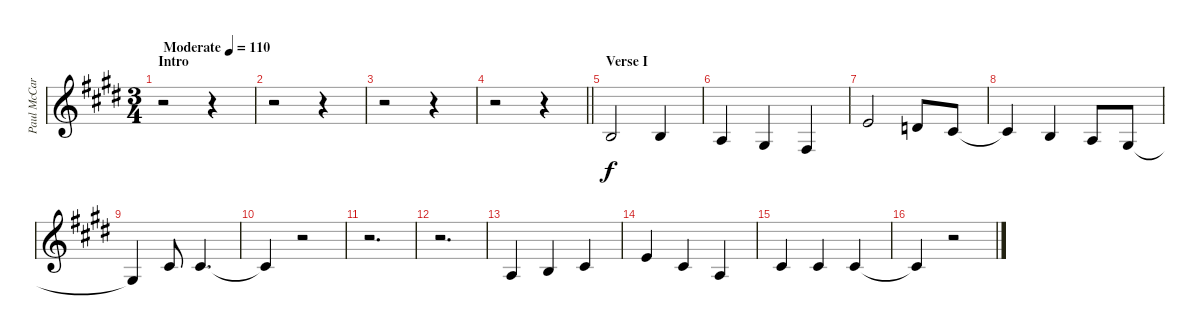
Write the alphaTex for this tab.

\track ("Paul McCartney's vocals" "Paul McCar") {instrument tenorsax}
\staff {score}
\tuning (E4 B3 G3 D3 A2 E2) {hide}
\ts (3 4)
\section ("" "Intro")
\tempo (110 "Moderate")
\clef g2
\ks e
r.2{dy f instrument tenorsax} r.4 |
r.2 r.4 |
r.2 r.4 |
\barLineRight lightlight
r.2 r.4 |
\section ("" "Verse I")
0.2.2 0.2.4 |
2.3.4 1.3.4 4.4.4 |
0.1.2 3.2.8 2.2.8 |
2.2{t}.4 0.2.4 2.3.8 1.3.8 |
1.3{t}.4 2.2.8 2.2.4{d} |
2.2{t}.4 r.2 |
r.2{d} |
r.2{d} |
2.3.4 4.3.4 2.2.4 |
0.1.4 2.2.4 2.3.4 |
2.2.4 2.2.4 2.2.4 |
2.2{t}.4 r.2
